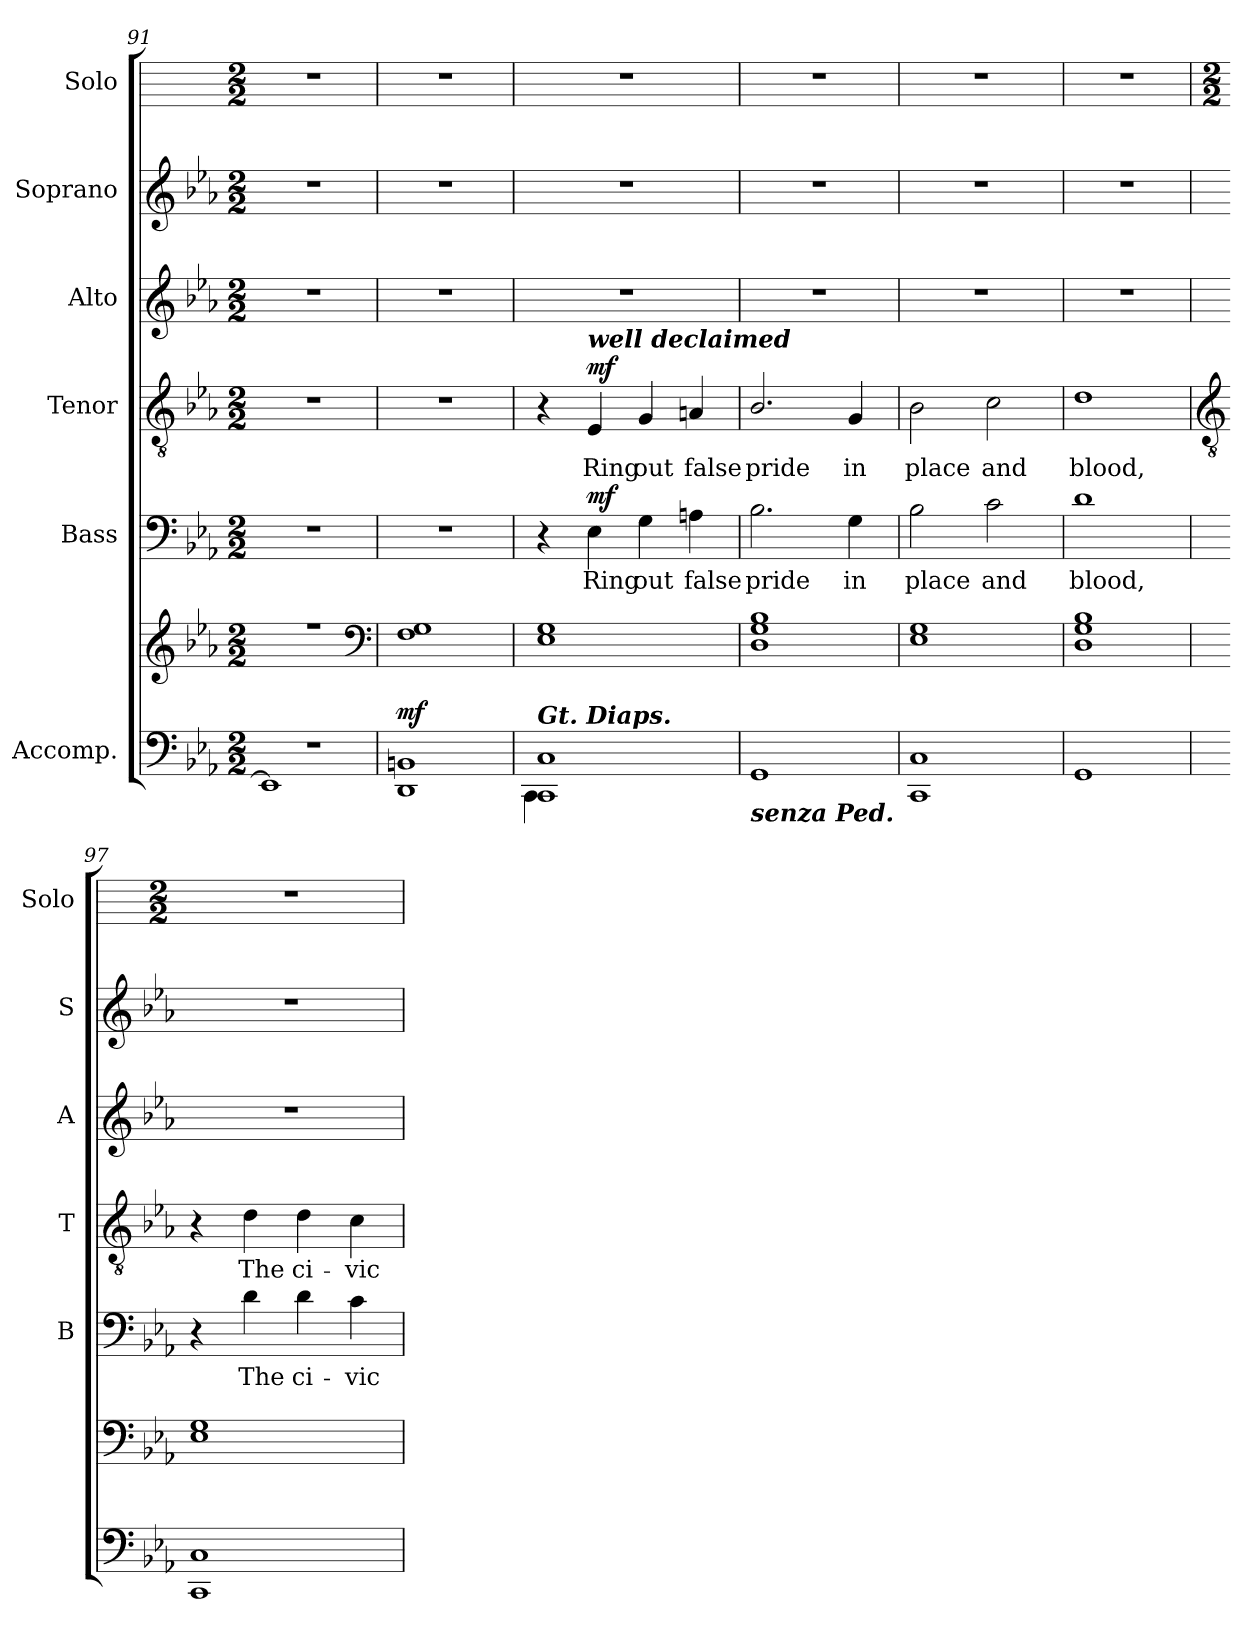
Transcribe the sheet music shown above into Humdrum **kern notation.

**kern	**kern	**dynam	**kern	**text	**dynam	**kern	**text	**dynam	**kern	**kern	**kern
*part6	*part6	*part6	*part5	*part5	*part5	*part4	*part4	*part4	*part3	*part2	*part1
*staff7	*staff6	*staff6/7	*staff5	*staff5	*staff5	*staff4	*staff4	*staff4	*staff3	*staff2	*staff1
*I"Accomp.	*	*	*I"Bass	*	*	*I"Tenor	*	*	*I"Alto	*I"Soprano	*I"Solo
*	*	*	*I'B	*	*	*I'T	*	*	*I'A	*I'S	*I'Solo
*clefF4	*clefG2	*	*clefF4	*	*	*clefGv2	*	*	*clefG2	*clefG2	*
*k[b-e-a-]	*k[b-e-a-]	*	*k[b-e-a-]	*	*	*k[b-e-a-]	*	*	*k[b-e-a-]	*k[b-e-a-]	*
*E-:	*E-:	*	*E-:	*	*	*E-:	*	*	*E-:	*E-:	*
*M2/2	*M2/2	*	*M2/2	*	*	*M2/2	*	*	*M2/2	*M2/2	*M2/2
=91	=91	=91	=91	=91	=91	=91	=91	=91	=91	=91	=91
*^	*^	*	*	*	*	*	*	*	*	*	*
1r	1EE-\]	1r	1ryy	.	1r	.	.	1r	.	.	1r	1r	1r
*	*	*clefF4	*	*	*	*	*	*	*	*	*	*	*
=92	=92	=92	=92	=92	=92	=92	=92	=92	=92	=92	=92	=92	=92
!	!	!	!	!LO:DY:a=2	!	!	!	!	!	!	!	!	!
1BBn/	1DD\	1F 1G	1ryy	mf	1r	.	.	1r	.	.	1r	1r	1r
=93	=93	=93	=93	=93	=93	=93	=93	=93	=93	=93	=93	=93	=93
!LO:TX:a:Bi:t=Gt. Diaps.	!	!	!	!	!	!	!	!	!	!	!	!	!
1CC/ 1C/	4CC\	1E- 1G	1ryy	.	4r	.	.	4r	.	.	1r	1r	1r
!	!	!	!	!	!	!	!	!LO:TX:a:Bi:t=well declaimed	!	!	!	!	!
!	!	!	!	!	!	!LO:LY:b	!LO:DY:b	!	!LO:LY:b	!LO:DY:b	!	!	!
.	2.ryy	.	.	.	4E-	Ring	mf	4E-	Ring	mf	.	.	.
!	!	!	!	!	!	!LO:LY:b	!	!	!LO:LY:b	!	!	!	!
.	.	.	.	.	4G	out	.	4G	out	.	.	.	.
!	!	!	!	!	!	!LO:LY:b	!	!	!LO:LY:b	!	!	!	!
.	.	.	.	.	4An	false	.	4An	false	.	.	.	.
=94	=94	=94	=94	=94	=94	=94	=94	=94	=94	=94	=94	=94	=94
!LO:TX:b:Bi:t=senza Ped.	!	!	!	!	!	!	!	!	!	!	!	!	!
!	!	!	!	!	!	!LO:LY:b	!	!	!LO:LY:b	!	!	!	!
1GG/	1ryy	1D 1G 1B-	1ryy	.	2.B-\	pride	.	2.B-/	pride	.	1r	1r	1r
!	!	!	!	!	!	!LO:LY:b	!	!	!LO:LY:b	!	!	!	!
.	.	.	.	.	4G	in	.	4G	in	.	.	.	.
=95	=95	=95	=95	=95	=95	=95	=95	=95	=95	=95	=95	=95	=95
!	!	!	!	!	!	!LO:LY:b	!	!	!LO:LY:b	!	!	!	!
1CC/ 1C/	1ryy	1E- 1G	1ryy	.	2B-	place	.	2B-	place	.	1r	1r	1r
!	!	!	!	!	!	!LO:LY:b	!	!	!LO:LY:b	!	!	!	!
.	.	.	.	.	2c	and	.	2c	and	.	.	.	.
=96	=96	=96	=96	=96	=96	=96	=96	=96	=96	=96	=96	=96	=96
!	!	!	!	!	!	!LO:LY:b	!	!	!LO:LY:b	!	!	!	!
1GG/	1ryy	1D 1G 1B-	1ryy	.	1d	blood,	.	1d	blood,	.	1r	1r	1r
*v	*v	*	*	*	*	*	*	*	*	*	*	*	*
!!LO:LB:g=z
=97	=97	=97	=97	=97	=97	=97	=97	=97	=97	=97	=97	=97
*	*	*	*	*	*	*	*clefGv2	*	*	*	*	*
*	*	*	*	*	*	*	*	*	*	*	*	*M2/2
1CC 1C	1E- 1G	1ryy	.	4r	.	.	4r	.	.	1r	1r	1r
!	!	!	!	!	!LO:LY:b	!	!	!LO:LY:b	!	!	!	!
.	.	.	.	4d	The	.	4d	The	.	.	.	.
!	!	!	!	!	!LO:LY:b	!	!	!LO:LY:b	!	!	!	!
.	.	.	.	4d	ci-	.	4d	ci-	.	.	.	.
!	!	!	!	!	!LO:LY:b	!	!	!LO:LY:b	!	!	!	!
.	.	.	.	4c	-vic	.	4c	-vic	.	.	.	.
*	*v	*v	*	*	*	*	*	*	*	*	*	*
=	=	=	=	=	=	=	=	=	=	=	=
*-	*-	*-	*-	*-	*-	*-	*-	*-	*-	*-	*-
